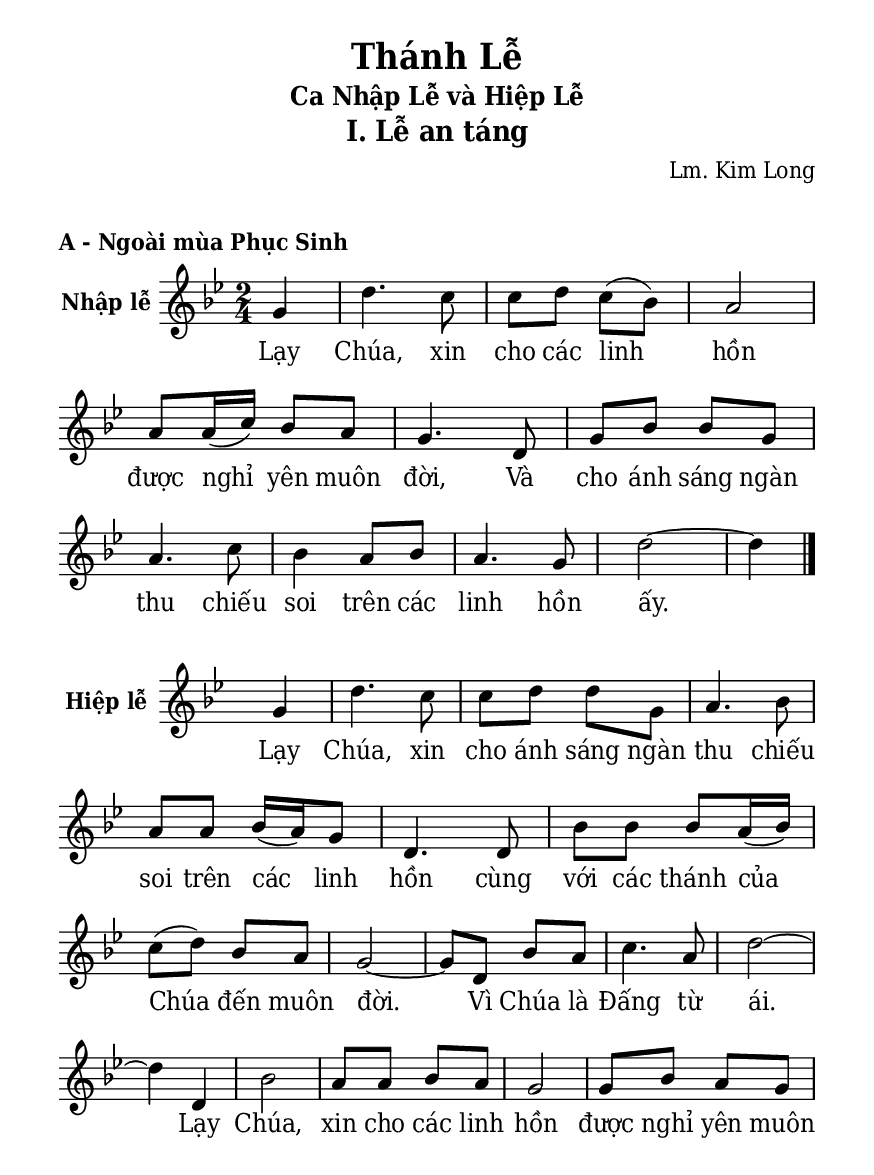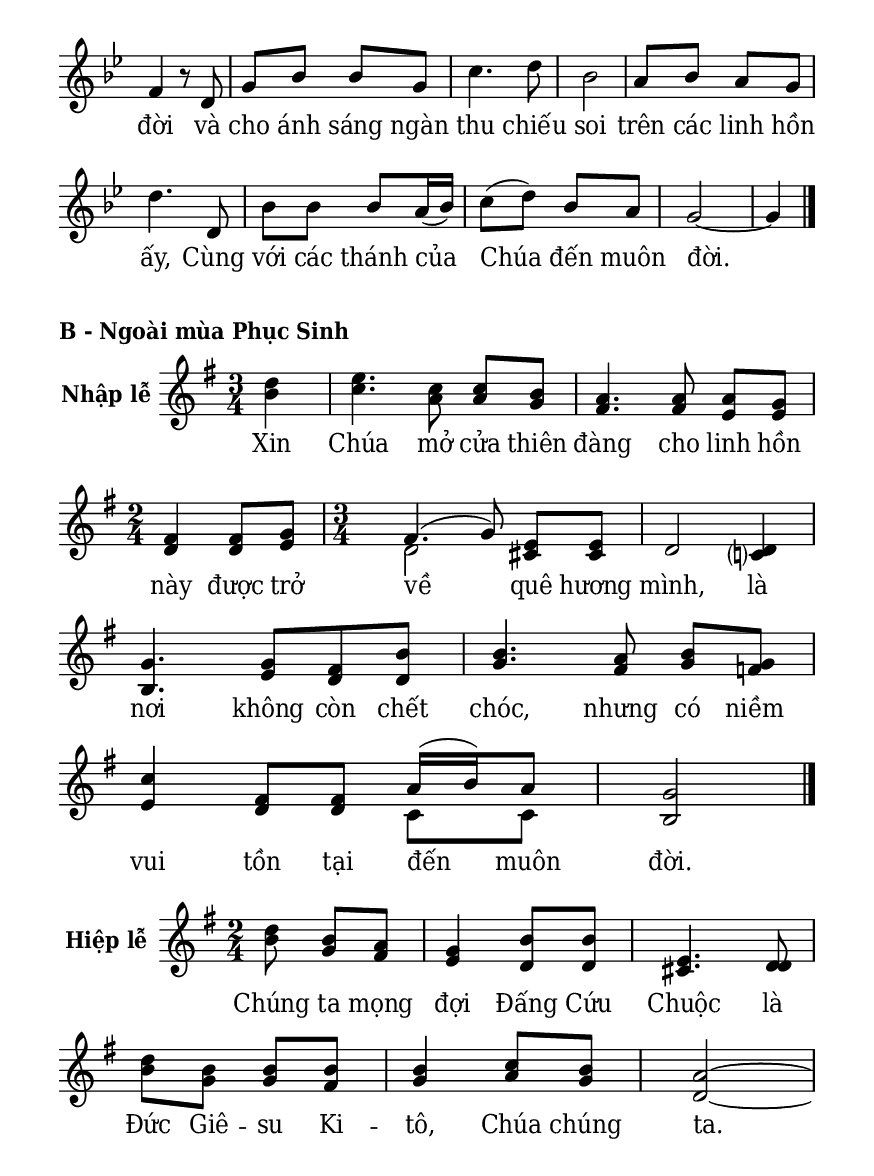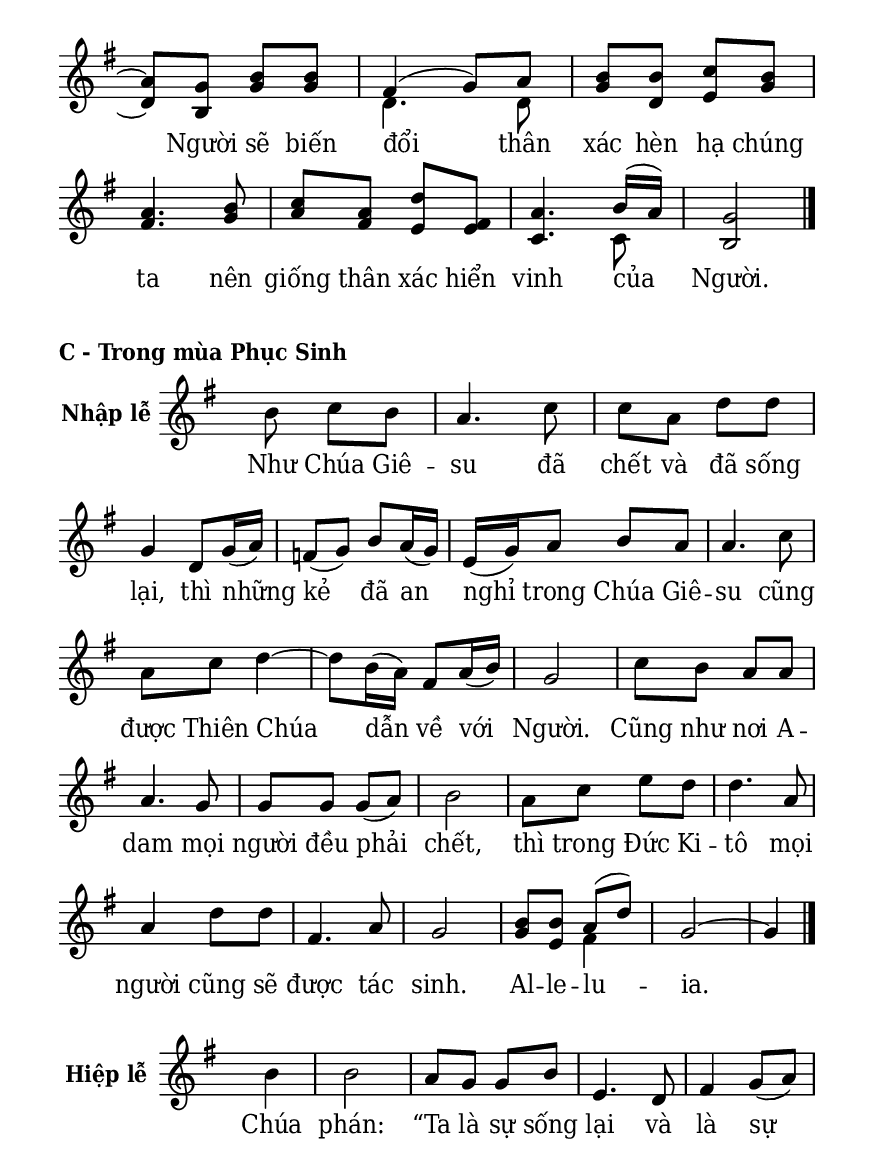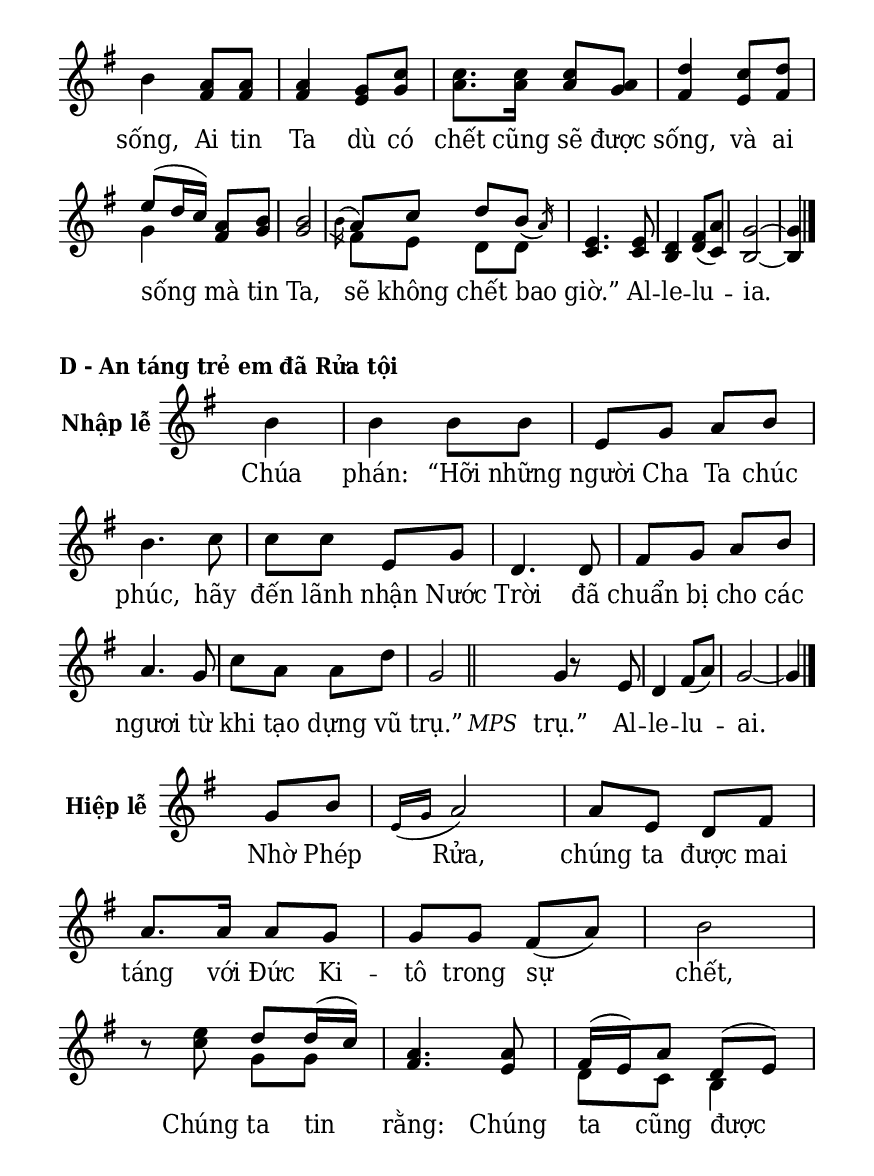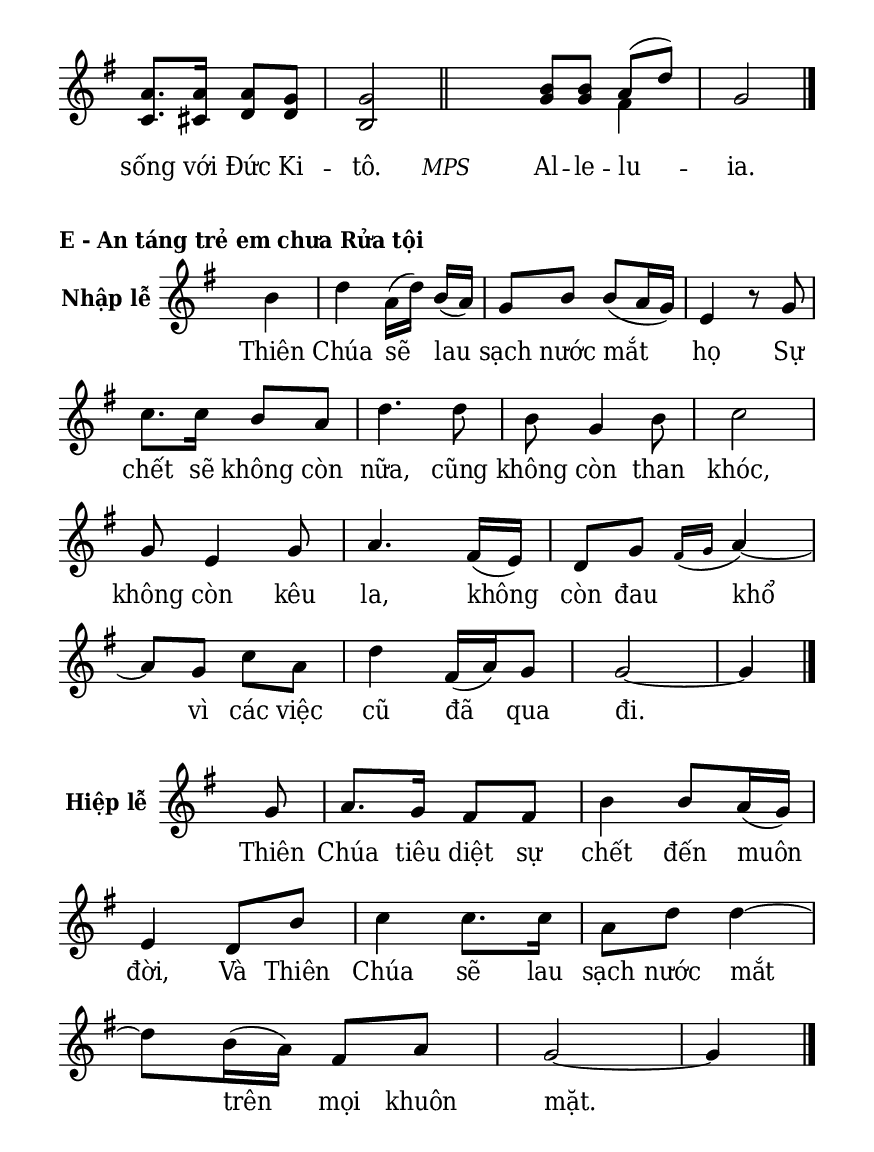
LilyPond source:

% Cài đặt chung
\version "2.22.1"
\include "english.ly"

\header {
  title = "Thánh Lễ"
  subtitle = "Ca Nhập Lễ và Hiệp Lễ"
  subsubtitle = \markup { \huge "I. Lễ an táng" }
  composer = "Lm. Kim Long"
  %arranger = " "
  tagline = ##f
}

% Nhạc
nhacMauMot = \relative c'' {
  \key bf \major
  \time 2/4
  \partial 4 g4 |
  d'4. c8 |
  c d c (bf) |
  a2 |
  a8 a16 (c) bf8 a |
  g4. d8 |
  g bf bf g |
  a4. c8 |
  bf4 a8 bf |
  a4. g8 |
  d'2 ~ |
  d4 \bar "|."
}

nhacMauHai = \relative c'' {
  \key bf \major
  \time 2/4
  \partial 4 g4 |
  d'4. c8 |
  c d d g, |
  a4. bf8 |
  a a bf16 (a) g8 |
  d4. d8 |
  bf' bf bf a16 (bf) |
  c8 (d) bf a |
  g2 ~ |
  g8 d bf' a |
  c4. a8 |
  d2 ~ |
  d4 d, |
  bf'2 |
  a8 a bf a |
  g2 |
  g8 bf a g |
  f4 r8 d |
  g bf bf g |
  c4. d8 |
  bf2 |
  a8 bf a g |
  d'4. d,8 |
  bf' bf bf a16 (bf) |
  c8 (d) bf8 a |
  g2 ~ |
  g4 \bar "|."
}

nhacMauBa = \relative c'' {
  \key g \major
  \time 3/4
  \set Timing.beamExceptions = #'()
  \set Timing.baseMoment = #(ly:make-moment 1/4)
  \set Timing.beatStructure = #'(1 1 1)
  \override Staff.TimeSignature.break-visibility = #end-of-line-invisible
  \partial 4
  <<
    {
      d4 |
      e4. c8 c b |
      a4. a8 a g |
      \time 2/4
      fs4 fs8 g
    }
    {
      b4 |
      c4. a8 a g |
      fs4. fs8 e e |
      d4 d8 e
    }
  >>
  \time 3/4
  <<
    {
      \voiceOne
      fs4. (g8)
    }
    \new Voice = "splitpart" {
      \voiceTwo
      d2
    }
  >>
  \oneVoice
  <<
    {
      e8 [e]
    }
    {
      cs cs
    }
  >>
  d2
  <<
    {
      d4 |
      g4. g8 fs b |
      b4. a8 b [g] |
      c4 fs,8 fs
    }
    {
      c!?4 |
      b4. e8 d d |
      g4. fs8 g f! |
      e4 d8 d
    }
  >>
  <<
    {
      \voiceOne
      a'16 (b) a8
    }
    \new Voice = "splitpart" {
      \voiceTwo
      c,8 c
    }
  >>
  \oneVoice
  <g' b,>2 \bar "|."
}

nhacMauBon = \relative c'' {
  \key g \major
  \time 2/4
  \partial 4.
  <<
    {
      d8 b a |
      g4 b8 b |
      e,4. d8 |
      d' b b b |
      b4 c8 b |
      a2 ~ |
      a8 g b b
    }
    {
      b8 g fs |
      e4 d8 d |
      cs4. d8 |
      b' g g fs |
      g4 a8 g |
      d2 ~ |
      d8 b g' g
    }
  >>
  <<
    {
      \voiceOne
      fs4 (g8) a
    }
    \new Voice = "splitpart" {
      \voiceTwo
      d,4. d8
    }
  >>
  \oneVoice
  <<
    {
      b'8 d, e b' |
      a4. b8 |
      c a d fs, |
      a4.
    }
    {
      g8 b c g |
      fs4. g8 |
      a fs e e |
      c4.
    }
  >>
  <<
    {
      \voiceOne
      b'16 (a)
    }
    \new Voice = "splitpart" {
      \voiceTwo
      c,8
    }
  >>
  \oneVoice
  <g' b,>2 \bar "|."
}

nhacMauNam = \relative c'' {
  \key g \major
  \time 2/4
  \partial 4. b8 c b |
  a4. c8 |
  c a d d |
  g,4 d8 g16 (a) |
  f8 (g) b a16 (g) |
  e (g) a8 b a |
  a4. c8 |
  a c d4 ~ |
  d8 b16 (a) fs8 a16 (b) |
  g2 |
  c8 b a a |
  a4. g8 |
  g g g (a) |
  b2 |
  a8 c e d |
  d4. a8 |
  a4 d8 d |
  fs,4. a8 |
  g2 |
  <b g>8 <b e,>
  <<
    {
      \voiceOne
      a8 (d)
    }
    \new Voice = "splitpart" {
      \voiceTwo
      fs,4
    }
  >>
  g2 ~ |
  g4 \bar "|."
}

nhacMauSau = \relative c'' {
  \key g \major
  \time 2/4
  \partial 4 b4 |
  b2 |
  a8 g g b |
  e,4. d8 |
  fs4 g8 (a) |
  b4
  <<
    {
      a8 a |
      a4 g8 c |
      c8. c16 c8 a |
      d4 c8 d
    }
    {
      fs,8 fs |
      fs4 e8 g |
      a8. a16 a8 g |
      fs4 e8 fs
    }
  >>
  <<
    {
      \voiceOne
      e'8 (d16 c)
    }
    \new Voice = "splitpart" {
      \voiceTwo
      g4
    }
  >>
  \oneVoice
  <<
    {
      a8 b |
      b2
    }
    {
      fs8 g |
      g2
    }
  >>
  <<
    {
      \voiceOne
      \slashedGrace { \once \stemDown b16 (} a8) c d
      \afterGrace b8 _({
        \override Flag.stroke-style = #"grace"
        a16)}
      \revert Flag.stroke-style
    }
    \new Voice = "splitpart" {
      \voiceTwo
      fs8 e d d
    }
  >>
  \oneVoice
  <<
    {
      e4. e8 |
      d4 fs8 (a) |
      g2 ~ |
      g4 \bar "|."
    }
    {
      c,4. c8 |
      b4 d8 (c) |
      b2 ~ |
      b4
    }
  >>
}

nhacMauBay = \relative c'' {
  \key g \major
  \time 2/4
  \partial 4 b4 |
  b b8 b |
  e,8 g a b |
  b4. c8 |
  c c e, g |
  d4. d8 |
  fs8 g a b |
  a4. g8 |
  c a a d |
  g,2
  \tweak extra-offset #'(3.8 . -2.2)
  _\markup { \italic "MPS" }
  \bar "||"
  
  \once \override NoteColumn.X-offset = 7 <>
  g4 r8 e |
  d4 fs8 (a) |
  g2 ~ |
  g4 \bar "|."
}

nhacMauTam = \relative c'' {
  \key g \major
  \time 2/4
  \partial 4 g8 b |
  \slashedGrace { e,16 (g } a2) |
  a8 e d fs |
  a8. a16 a8 g |
  g g fs (a) |
  b2 |
  r8 <e c>8
  <<
    {
      \voiceOne
      d8 d16 (c)
    }
    \new Voice = "splitpart" {
      \voiceTwo
      g8 g
    }
  >>
  \oneVoice
  <a fs>4. <a e>8 |
  <<
    {
      \voiceOne
      fs16 (e) a8 d, (e)
    }
    \new Voice = "splitpart" {
      \voiceTwo
      d8 c b4
    }
  >>
  \oneVoice
  <<
    {
      a'8. a16 a8 g |
      g2
      \tweak extra-offset #'(6 . -2.2)
      _\markup { \italic "MPS" }
      \bar "||"
      
      \once \override NoteColumn.X-offset = 7 <>
      b8 b
    }
    {
      c,8. cs16 d8 d |
      b2 |
      g'8 g
    }
  >>
  <<
    {
      \voiceOne
      a8 (d)
    }
    \new Voice = "splitpart" {
      \voiceTwo
      fs,4
    }
  >>
  \oneVoice
  g2 \bar "|."
}

nhacMauChin = \relative c'' {
  \key g \major
  \time 2/4
  \partial 4 b4 |
  d a16 ([d]) b ([a]) |
  g8 b b (a16 g) |
  e4 r8 g |
  c8. c16 b8 a |
  d4. d8 |
  b g4 b8 |
  c2 |
  g8 e4 g8 |
  a4. fs16 (e) |
  d8 g \slashedGrace { fs16 (g } a4) ~ |
  a8 g c a |
  d4 fs,16 (a) g8 |
  g2 ~ |
  g4 \bar "|."
}

nhacMauMuoi = \relative c' {
  \key g \major
  \time 2/4
  \partial 8 g'8 |
  a8. g16 fs8 fs |
  b4 b8 a16 (g) |
  e4 d8 b' |
  c4 c8. c16 |
  a8 d d4 ~ |
  d8 b16 (a) fs8 a |
  g2 ~ |
  g4 \bar "|."
}

% Lời
loiMauMot = \lyricmode {
  Lạy Chúa, xin cho các linh hồn được nghỉ yên muôn đời,
  Và cho ánh sáng ngàn thu chiếu soi trên các linh hồn ấy.
}

loiMauHai = \lyricmode {
  Lạy Chúa, xin cho ánh sáng ngàn thu
  chiếu soi trên các linh hồn
  cùng với các thánh của Chúa đến muôn đời.
  Vì Chúa là Đấng từ ái.
  Lạy Chúa, xin cho các linh hồn được nghỉ yên muôn đời
  và cho ánh sáng ngàn thu chiếu soi trên các linh hồn ấy,
  Cùng với các thánh của Chúa đến muôn đời.
}

loiMauBa = \lyricmode {
  Xin Chúa mở cửa thiên đàng cho linh hồn này
  được trở về quê hương mình,
  là nơi không còn chết chóc,
  nhưng có niềm vui tồn tại đến muôn đời.
}

loiMauBon = \lyricmode {
  Chúng ta mọng đợi Đấng Cứu Chuộc
  là Đức Giê -- su Ki -- tô, Chúa chúng ta.
  Người sẽ biến đổi thân xác hèn hạ chúng ta
  nên giống thân xác hiển vinh của Người.
}

loiMauNam = \lyricmode {
  Như Chúa Giê -- su đã chết và đã sống lại,
  thì những kẻ đã an nghỉ trong Chúa Giê -- su
  cũng được Thiên Chúa dẫn về với Người.
  Cũng như nơi A -- dam mọi người đều phải chết,
  thì trong Đức Ki -- tô mọi người cũng sẽ được tác sinh.
  Al -- le -- lu -- ia.
}

loiMauSau = \lyricmode {
  Chúa phán: “Ta là sự sống lại và là sự sống,
  Ai tin Ta dù có chết cũng sẽ được sống,
  và ai sống mà tin Ta,
  sẽ không chết bao giờ.”
  Al -- le -- lu -- ia.
}

loiMauBay = \lyricmode {
  Chúa phán: “Hỡi những người Cha Ta chúc phúc,
  hãy đến lãnh nhận Nước Trời đã chuẩn bị cho các ngươi
  từ khi tạo dựng vũ trụ.”
  trụ.”
  Al -- le -- lu -- ai.
}

loiMauTam = \lyricmode {
  Nhờ Phép Rửa, chúng ta được mai táng
  với Đức Ki -- tô trong sự chết,
  Chúng ta tin rằng:
  Chúng ta cũng được sống với Đức Ki -- tô.
  Al -- le -- lu -- ia.
}

loiMauChin = \lyricmode {
  Thiên Chúa sẽ lau sạch nước mắt họ
  Sự chết sẽ không còn nữa,
  cũng không còn than khóc,
  không còn kêu la,
  không còn đau khổ
  vì các việc cũ đã qua đi.
}

loiMauMuoi = \lyricmode {
  Thiên Chúa tiêu diệt sự chết đến muôn đời,
  Và Thiên Chúa sẽ lau sạch nước mắt trên mọi khuôn mặt.
}

% Dàn trang
\paper {
  #(set-paper-size "a5")
  top-margin = 10\mm
  bottom-margin = 10\mm
  left-margin = 10\mm
  right-margin = 10\mm
  indent = #0
  #(define fonts
	 (make-pango-font-tree "Deja Vu Serif Condensed"
	 		       "Deja Vu Serif Condensed"
			       "Deja Vu Serif Condensed"
			       (/ 20 20)))
  print-page-number = ##f
}

\markup {
  \vspace #2
  \line {
    \bold "A - Ngoài mùa Phục Sinh"
  }
}

\score {
  <<
    \new Staff \with {
      instrumentName = \markup { \bold "Nhập lễ" }} <<
        \clef treble
        \new Voice = beSop {
          \nhacMauMot
        }
      \new Lyrics \lyricsto beSop \loiMauMot
    >>
  >>
  \layout {
    indent = 17
    \override Lyrics.LyricSpace.minimum-distance = #0.6
    \override Score.BarNumber.break-visibility = ##(#f #f #f)
    \override Score.SpacingSpanner.uniform-stretching = ##t
    ragged-last = ##f
  }
}

\score {
  <<
    \new Staff\with {
      instrumentName = \markup { \bold "Hiệp lễ" }} <<
        \clef treble
        \new Voice = beSop {
          \nhacMauHai
        }
      \new Lyrics \lyricsto beSop \loiMauHai
    >>
  >>
  \layout {
    indent = 17
    \override Staff.TimeSignature.transparent = ##t
    \override Lyrics.LyricSpace.minimum-distance = #0.7
    \override Score.BarNumber.break-visibility = ##(#f #f #f)
    \override Score.SpacingSpanner.uniform-stretching = ##t
    \override LyricHyphen.minimum-distance = #1.5
    ragged-last = ##f
  }
}

\markup {
  \vspace #2
  \line {
    \bold "B - Ngoài mùa Phục Sinh"
  }
}

\score {
  <<
    \new Staff \with {
      instrumentName = \markup { \bold "Nhập lễ" }}<<
        \clef treble
        \new Voice = beSop {
          \nhacMauBa
        }
      \new Lyrics \lyricsto beSop \loiMauBa
    >>
  >>
  \layout {
    indent = 17
    \override Lyrics.LyricSpace.minimum-distance = #0.6
    \override Score.BarNumber.break-visibility = ##(#f #f #f)
    \override Score.SpacingSpanner.uniform-stretching = ##t
    ragged-last = ##f
  }
}

\score {
  <<
    \new Staff \with {
      instrumentName = \markup { \bold "Hiệp lễ" }} <<
        \clef treble
        \new Voice = beSop {
          \nhacMauBon
        }
      \new Lyrics \lyricsto beSop \loiMauBon
    >>
  >>
  \layout {
    indent = 17
    \override Lyrics.LyricSpace.minimum-distance = #0.7
    \override LyricHyphen.minimum-distance = #1
    \override Score.BarNumber.break-visibility = ##(#f #f #f)
    \override Score.SpacingSpanner.uniform-stretching = ##t
    ragged-last = ##f
  }
}

\markup {
  \vspace #2
  \line {
    \bold "C - Trong mùa Phục Sinh"
  }
}

\score {
  <<
    \new Staff \with {
      instrumentName = \markup { \bold "Nhập lễ" }} <<
        \clef treble
        \new Voice = beSop {
          \nhacMauNam
        }
      \new Lyrics \lyricsto beSop \loiMauNam
    >>
  >>
  \layout {
    indent = 17
    \override Staff.TimeSignature.transparent = ##t
    \override Lyrics.LyricSpace.minimum-distance = #0.7
    \override Score.BarNumber.break-visibility = ##(#f #f #f)
    \override Score.SpacingSpanner.uniform-stretching = ##t
    ragged-last = ##f
  }
}

\score {
  <<
    \new Staff \with {
      instrumentName = \markup { \bold "Hiệp lễ" }} <<
        \clef treble
        \new Voice = beSop {
          \nhacMauSau
        }
      \new Lyrics \lyricsto beSop \loiMauSau
    >>
  >>
  \layout {
    indent = 17
    \override Staff.TimeSignature.transparent = ##t
    \override Lyrics.LyricSpace.minimum-distance = #0.7
    \override Score.BarNumber.break-visibility = ##(#f #f #f)
    \override Score.SpacingSpanner.uniform-stretching = ##t
    ragged-last = ##f
  }
}

\markup {
  \vspace #2
  \line {
    \bold "D - An táng trẻ em đã Rửa tội"
  }
}

\score {
  <<
    \new Staff \with {
      instrumentName = \markup { \bold "Nhập lễ" }}<<
        \clef treble
        \new Voice = beSop {
          \nhacMauBay
        }
      \new Lyrics \lyricsto beSop \loiMauBay
    >>
  >>
  \layout {
    indent = 17
    \override Staff.TimeSignature.transparent = ##t
    \override Lyrics.LyricSpace.minimum-distance = #0.7
    \override Score.BarNumber.break-visibility = ##(#f #f #f)
    \override Score.SpacingSpanner.uniform-stretching = ##t
    ragged-last = ##f
  }
}

\score {
  <<
    \new Staff \with {
      instrumentName = \markup { \bold "Hiệp lễ" }}<<
        \clef treble
        \new Voice = beSop {
          \nhacMauTam
        }
      \new Lyrics \lyricsto beSop \loiMauTam
    >>
  >>
  \layout {
    indent = 17
    \override Staff.TimeSignature.transparent = ##t
    \override Lyrics.LyricSpace.minimum-distance = #0.7
    \override LyricHyphen.minimum-distance = #1.5
    \override Score.BarNumber.break-visibility = ##(#f #f #f)
    \override Score.SpacingSpanner.uniform-stretching = ##t
    ragged-last = ##f
  }
}

\markup {
  \vspace #2
  \line {
    \bold "E - An táng trẻ em chưa Rửa tội"
  }
}

\score {
  <<
    \new Staff \with {
      instrumentName = \markup { \bold "Nhập lễ" }}<<
        \clef treble
        \new Voice = beSop {
          \nhacMauChin
        }
      \new Lyrics \lyricsto beSop \loiMauChin
    >>
  >>
  \layout {
    indent = 17
    \override Staff.TimeSignature.transparent = ##t
    \override Lyrics.LyricSpace.minimum-distance = #0.7
    \override Score.BarNumber.break-visibility = ##(#f #f #f)
    \override Score.SpacingSpanner.uniform-stretching = ##t
    ragged-last = ##f
  }
}

\score {
  <<
    \new Staff \with {
      instrumentName = \markup { \bold "Hiệp lễ" }}<<
        \clef treble
        \new Voice = beSop {
          \nhacMauMuoi
        }
      \new Lyrics \lyricsto beSop \loiMauMuoi
    >>
  >>
  \layout {
    indent = 17
    \override Staff.TimeSignature.transparent = ##t
    \override Lyrics.LyricSpace.minimum-distance = #0.7
    \override Score.BarNumber.break-visibility = ##(#f #f #f)
    \override Score.SpacingSpanner.uniform-stretching = ##t
    ragged-last = ##f
  }
}
